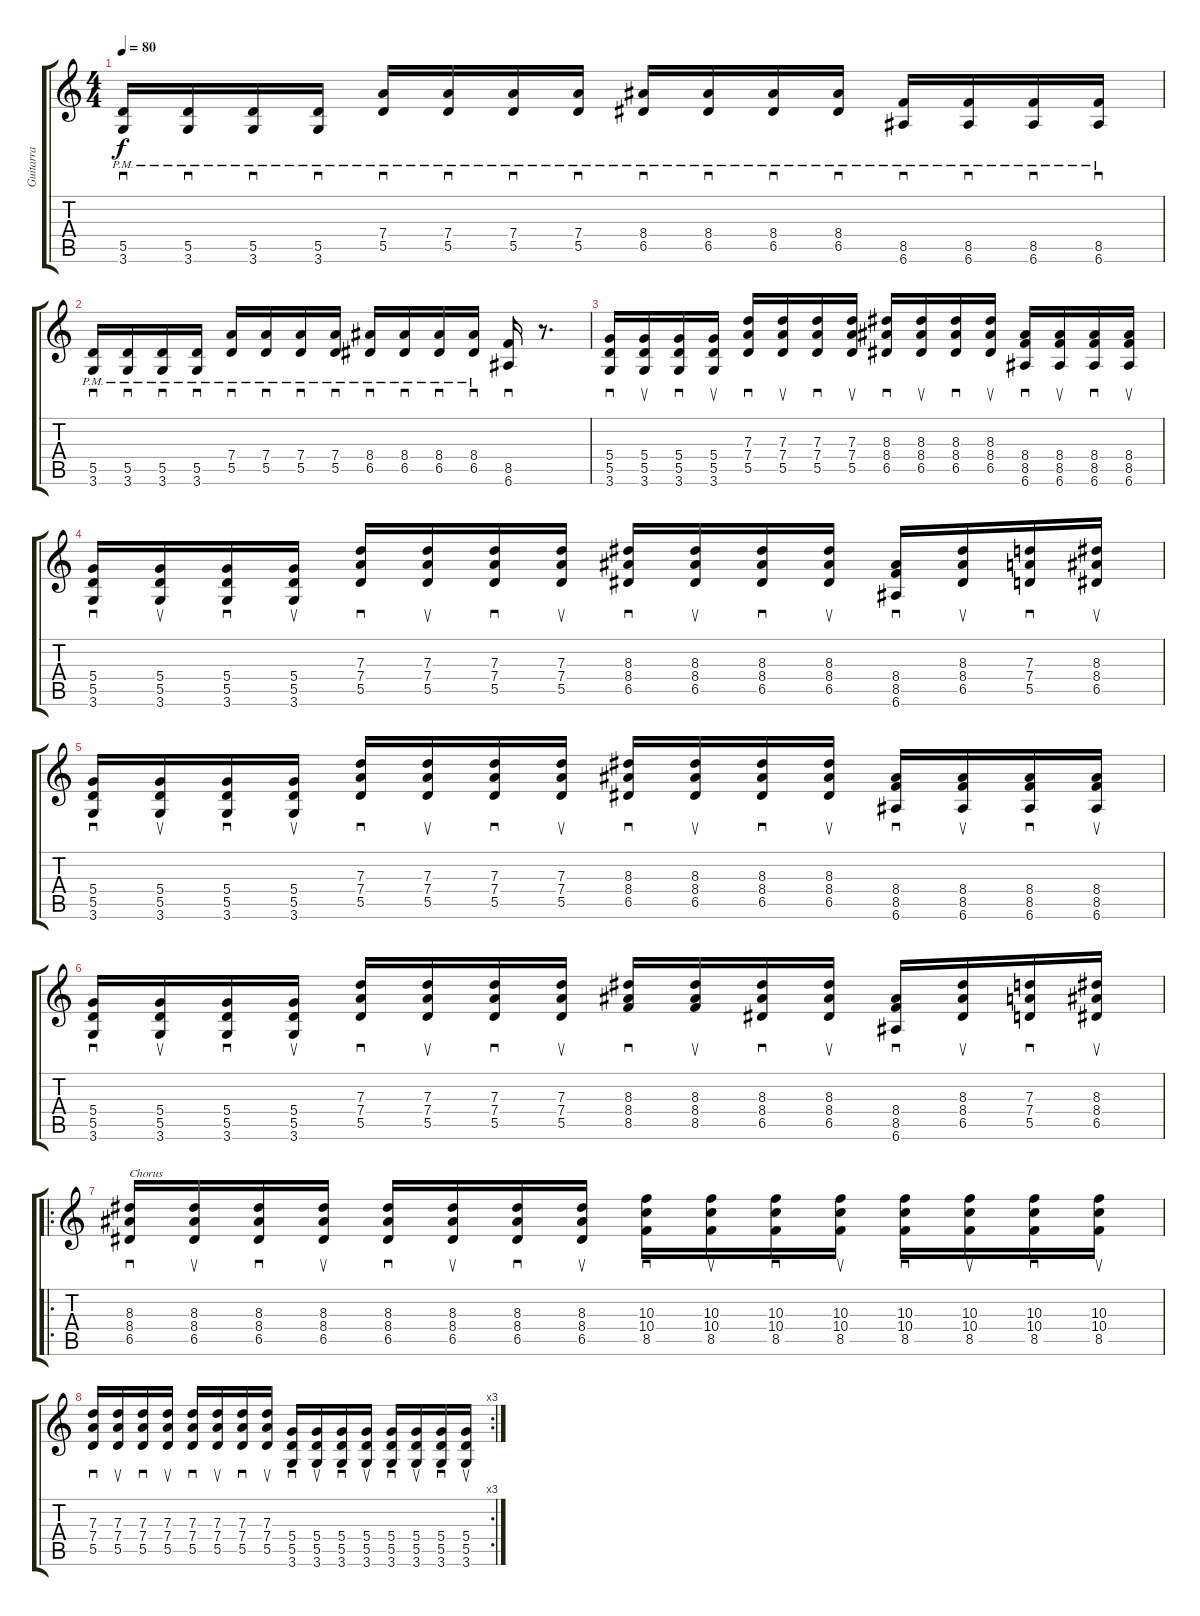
\track ("Guitarra" "Guitarra") {solo instrument distortionguitar}
\staff {score tabs}
\tuning (E4 B3 G3 D3 A2 E2) {hide}
\ts (4 4)
\tempo 80
\clef g2
\ks c
(5.5{pm} 3.6{pm}).16{sd dy f} (5.5{pm} 3.6{pm}).16{sd} (5.5{pm} 3.6{pm}).16{sd} (5.5{pm} 3.6{pm}).16{sd} (7.4{pm} 5.5{pm}).16{sd} (7.4{pm} 5.5{pm}).16{sd} (7.4{pm} 5.5{pm}).16{sd} (7.4{pm} 5.5{pm}).16{sd} (8.4{pm} 6.5{pm}).16{sd} (8.4{pm} 6.5{pm}).16{sd} (8.4{pm} 6.5{pm}).16{sd} (8.4{pm} 6.5{pm}).16{sd} (8.5{pm} 6.6{pm}).16{sd} (8.5{pm} 6.6{pm}).16{sd} (8.5{pm} 6.6{pm}).16{sd} (8.5{pm} 6.6{pm}).16{sd} |
(5.5{pm} 3.6{pm}).16{sd} (5.5{pm} 3.6{pm}).16{sd} (5.5{pm} 3.6{pm}).16{sd} (5.5{pm} 3.6{pm}).16{sd} (7.4{pm} 5.5{pm}).16{sd} (7.4{pm} 5.5{pm}).16{sd} (7.4{pm} 5.5{pm}).16{sd} (7.4{pm} 5.5{pm}).16{sd} (8.4{pm} 6.5{pm}).16{sd} (8.4{pm} 6.5{pm}).16{sd} (8.4{pm} 6.5{pm}).16{sd} (8.4{pm} 6.5{pm}).16{sd} (8.5 6.6).16{sd} r.8{d} |
(5.4 5.5 3.6).16{sd} (5.4 5.5 3.6).16{su} (5.4 5.5 3.6).16{sd} (5.4 5.5 3.6).16{su} (7.3 7.4 5.5).16{sd} (7.3 7.4 5.5).16{su} (7.3 7.4 5.5).16{sd} (7.3 7.4 5.5).16{su} (8.3 8.4 6.5).16{sd} (8.3 8.4 6.5).16{su} (8.3 8.4 6.5).16{sd} (8.3 8.4 6.5).16{su} (8.4 8.5 6.6).16{sd} (8.4 8.5 6.6).16{su} (8.4 8.5 6.6).16{sd} (8.4 8.5 6.6).16{su} |
(5.4 5.5 3.6).16{sd} (5.4 5.5 3.6).16{su} (5.4 5.5 3.6).16{sd} (5.4 5.5 3.6).16{su} (7.3 7.4 5.5).16{sd} (7.3 7.4 5.5).16{su} (7.3 7.4 5.5).16{sd} (7.3 7.4 5.5).16{su} (8.3 8.4 6.5).16{sd} (8.3 8.4 6.5).16{su} (8.3 8.4 6.5).16{sd} (8.3 8.4 6.5).16{su} (8.4 8.5 6.6).16{sd} (8.3 8.4 6.5).16{su} (7.3 7.4 5.5).16{sd} (8.3 8.4 6.5).16{su} |
(5.4 5.5 3.6).16{sd} (5.4 5.5 3.6).16{su} (5.4 5.5 3.6).16{sd} (5.4 5.5 3.6).16{su} (7.3 7.4 5.5).16{sd} (7.3 7.4 5.5).16{su} (7.3 7.4 5.5).16{sd} (7.3 7.4 5.5).16{su} (8.3 8.4 6.5).16{sd} (8.3 8.4 6.5).16{su} (8.3 8.4 6.5).16{sd} (8.3 8.4 6.5).16{su} (8.4 8.5 6.6).16{sd} (8.4 8.5 6.6).16{su} (8.4 8.5 6.6).16{sd} (8.4 8.5 6.6).16{su} |
(5.4 5.5 3.6).16{sd} (5.4 5.5 3.6).16{su} (5.4 5.5 3.6).16{sd} (5.4 5.5 3.6).16{su} (7.3 7.4 5.5).16{sd} (7.3 7.4 5.5).16{su} (7.3 7.4 5.5).16{sd} (7.3 7.4 5.5).16{su} (8.3 8.4 8.5).16{sd} (8.3 8.4 8.5).16{su} (8.3 8.4 6.5).16{sd} (8.3 8.4 6.5).16{su} (8.4 8.5 6.6).16{sd} (8.3 8.4 6.5).16{su} (7.3 7.4 5.5).16{sd} (8.3 8.4 6.5).16{su} |
\ro
(8.3 8.4 6.5).16{sd txt "Chorus"} (8.3 8.4 6.5).16{su} (8.3 8.4 6.5).16{sd} (8.3 8.4 6.5).16{su} (8.3 8.4 6.5).16{sd} (8.3 8.4 6.5).16{su} (8.3 8.4 6.5).16{sd} (8.3 8.4 6.5).16{su} (10.3 10.4 8.5).16{sd} (10.3 10.4 8.5).16{su} (10.3 10.4 8.5).16{sd} (10.3 10.4 8.5).16{su} (10.3 10.4 8.5).16{sd} (10.3 10.4 8.5).16{su} (10.3 10.4 8.5).16{sd} (10.3 10.4 8.5).16{su} |
\rc 3
(7.3 7.4 5.5).16{sd} (7.3 7.4 5.5).16{su} (7.3 7.4 5.5).16{sd} (7.3 7.4 5.5).16{su} (7.3 7.4 5.5).16{sd} (7.3 7.4 5.5).16{su} (7.3 7.4 5.5).16{sd} (7.3 7.4 5.5).16{su} (5.4 5.5 3.6).16{sd} (5.4 5.5 3.6).16{su} (5.4 5.5 3.6).16{sd} (5.4 5.5 3.6).16{su} (5.4 5.5 3.6).16{sd} (5.4 5.5 3.6).16{su} (5.4 5.5 3.6).16{sd} (5.4 5.5 3.6).16{su}
